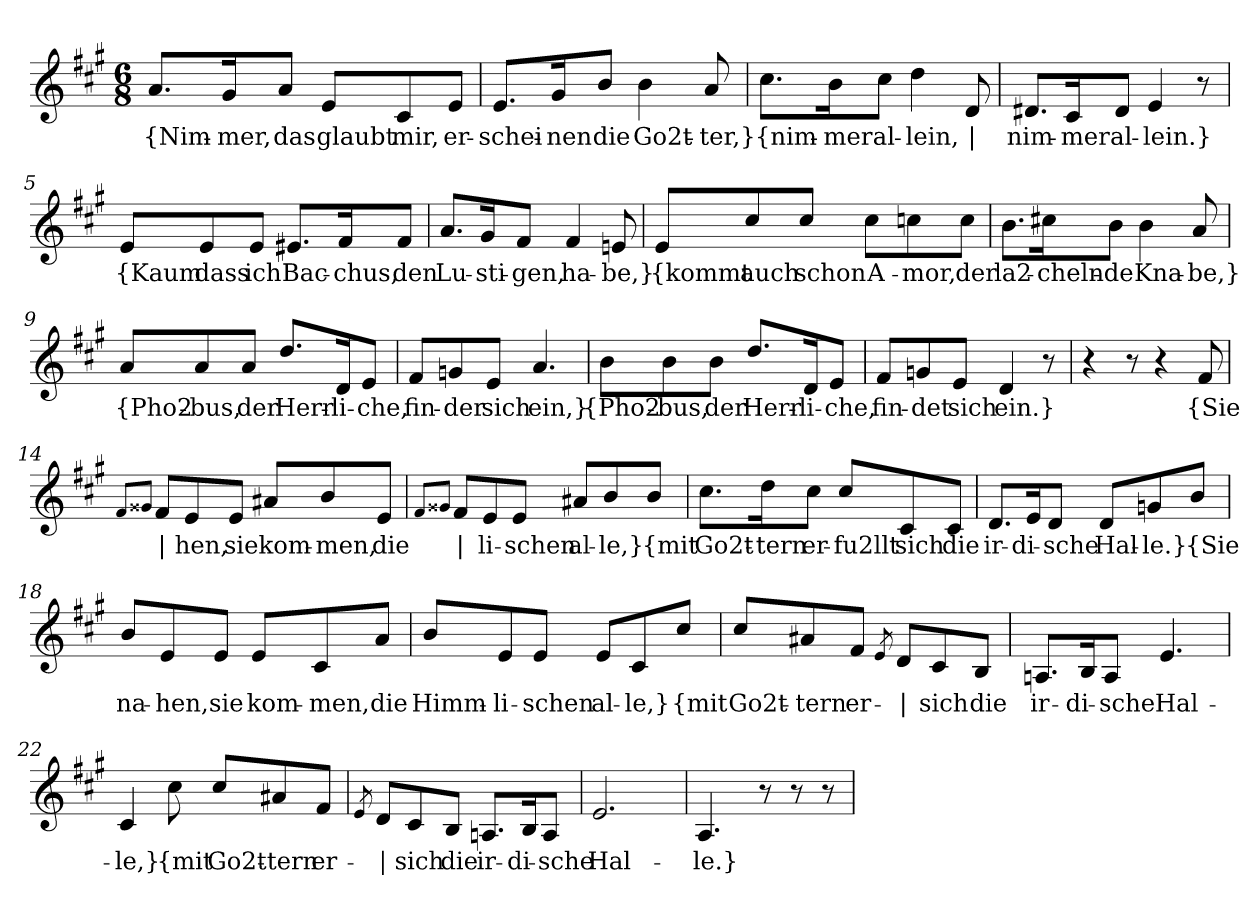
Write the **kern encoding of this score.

**kern	**text
*part1	*part1
*staff1	*staff1
*clefG2	*
*k[f#c#g#]	*
*M6/8	*
=1	=1
!	!LO:LY:b
8.a/L	{Nim-
!	!LO:LY:b
16g#/K	-mer,
!	!LO:LY:b
8a/J	das
!	!LO:LY:b
8e/L	glaubt
!	!LO:LY:b
8c#/	mir,
!	!LO:LY:b
8e/J	er-
=2	=2
!	!LO:LY:b
8.e/L	-schei-
!	!LO:LY:b
16g#/K	-nen
!	!LO:LY:b
8b/J	die
!	!LO:LY:b
4b\	Go2t-
!	!LO:LY:b
8a/	-ter,}
=3	=3
!	!LO:LY:b
8.cc#\L	{nim-
!	!LO:LY:b
16b\K	-mer
!	!LO:LY:b
8cc#\J	al-
!	!LO:LY:b
4dd\	-lein,
!	!LO:LY:b
8d/	|
!!LO:LB:g=z
=4	=4
!	!LO:LY:b
8.d#X/L	nim-
!	!LO:LY:b
16c#/K	-mer
!	!LO:LY:b
8d#/J	al-
!	!LO:LY:b
4e/	-lein.}
8r	.
=5	=5
!	!LO:LY:b
8e/L	{Kaum
!	!LO:LY:b
8e/	dass
!	!LO:LY:b
8e/J	ich
!	!LO:LY:b
8.e#X/L	Bac-
!	!LO:LY:b
16f#/K	-chus,
!	!LO:LY:b
8f#/J	den
=6	=6
!	!LO:LY:b
8.a/L	Lu-
!	!LO:LY:b
16g#/K	-sti-
!	!LO:LY:b
8f#/J	-gen,
!	!LO:LY:b
4f#/	ha-
!	!LO:LY:b
8en/	-be,}
!!LO:LB:g=z
=7	=7
!	!LO:LY:b
8e/L	{kommt
!	!LO:LY:b
8cc#/	auch
!	!LO:LY:b
8cc#/J	schon
!	!LO:LY:b
8cc#\L	A-
!	!LO:LY:b
8ccn\	-mor,
!	!LO:LY:b
8cc\J	der
=8	=8
!	!LO:LY:b
8.b\L	la2-
!	!LO:LY:b
16cc#X\K	-cheln-
!	!LO:LY:b
8b\J	-de
!	!LO:LY:b
4b\	Kna-
!	!LO:LY:b
8a/	-be,}
=9	=9
!	!LO:LY:b
8a/L	{Pho2-
!	!LO:LY:b
8a/	-bus,
!	!LO:LY:b
8a/J	der
!	!LO:LY:b
8.dd/L	Herr-
!	!LO:LY:b
16d/K	-li-
!	!LO:LY:b
8e/J	-che,
!!LO:LB:g=z
=10	=10
!	!LO:LY:b
8f#/L	fin-
!	!LO:LY:b
8gn/	-der
!	!LO:LY:b
8e/J	sich
!	!LO:LY:b
4.a/	ein,}
=11	=11
!	!LO:LY:b
8b\L	{Pho2-
!	!LO:LY:b
8b\	-bus,
!	!LO:LY:b
8b\J	der
!	!LO:LY:b
8.dd/L	Herr-
!	!LO:LY:b
16d/K	-li-
!	!LO:LY:b
8e/J	-che,
=12	=12
!	!LO:LY:b
8f#/L	fin-
!	!LO:LY:b
8gn/	-det
!	!LO:LY:b
8e/J	sich
!	!LO:LY:b
4d/	ein.}
8r	.
=13	=13
4r	.
8r	.
4r	.
!	!LO:LY:b
8f#/	{Sie
!!LO:LB:g=z
=14	=14
8qf#/L	.
8qg##X/J	.
!	!LO:LY:b
8f#/L	|
!	!LO:LY:b
8e/	-hen,
!	!LO:LY:b
8e/J	sie
!	!LO:LY:b
8a#X/L	kom-
!	!LO:LY:b
8b/	-men,
!	!LO:LY:b
8e/J	die
=15	=15
8qf#/L	.
8qg##X/J	.
!	!LO:LY:b
8f#/L	|
!	!LO:LY:b
8e/	-li-
!	!LO:LY:b
8e/J	-schen
!	!LO:LY:b
8a#X/L	al-
!	!LO:LY:b
8b/	-le,}
!	!LO:LY:b
8b/J	{mit
=16	=16
!	!LO:LY:b
8.cc#\L	Go2t-
!	!LO:LY:b
16dd\K	-tern
!	!LO:LY:b
8cc#\J	er-
!	!LO:LY:b
8cc#/L	-fu2llt
!	!LO:LY:b
8c#/	sich
!	!LO:LY:b
8c#/J	die
!!LO:LB:g=z
=17	=17
!	!LO:LY:b
8.d/L	ir-
!	!LO:LY:b
16e/K	-di-
!	!LO:LY:b
8d/J	-sche
!	!LO:LY:b
8d/L	Hal-
!	!LO:LY:b
8gn/	-le.}
!	!LO:LY:b
8b/J	{Sie
=18	=18
!	!LO:LY:b
8b/L	na-
!	!LO:LY:b
8e/	-hen,
!	!LO:LY:b
8e/J	sie
!	!LO:LY:b
8e/L	kom-
!	!LO:LY:b
8c#/	-men,
!	!LO:LY:b
8a/J	die
=19	=19
!	!LO:LY:b
8b/L	Himm-
!	!LO:LY:b
8e/	-li-
!	!LO:LY:b
8e/J	-schen
!	!LO:LY:b
8e/L	al-
!	!LO:LY:b
8c#/	-le,}
!	!LO:LY:b
8cc#/J	{mit
!!LO:LB:g=z
=20	=20
!	!LO:LY:b
8cc#/L	Go2t-
!	!LO:LY:b
8a#X/	-tern
!	!LO:LY:b
8f#/J	er-
8qe/	.
!	!LO:LY:b
8d/L	|
!	!LO:LY:b
8c#/	sich
!	!LO:LY:b
8B/J	die
=21	=21
!	!LO:LY:b
8.An/L	ir-
!	!LO:LY:b
16B/K	-di-
!	!LO:LY:b
8A/J	-sche
!	!LO:LY:b
4.e/	Hal-
=22	=22
!	!LO:LY:b
4c#/	-le,}
!	!LO:LY:b
8cc#\	{mit
!	!LO:LY:b
8cc#/L	Go2t-
!	!LO:LY:b
8a#X/	-tern
!	!LO:LY:b
8f#/J	er-
=23	=23
8qe/	.
!	!LO:LY:b
8d/L	|
!	!LO:LY:b
8c#/	sich
!	!LO:LY:b
8B/J	die
!	!LO:LY:b
8.An/L	ir-
!	!LO:LY:b
16B/K	-di-
!	!LO:LY:b
8A/J	-sche
!!LO:LB:g=z
=24	=24
!	!LO:LY:b
2.e/	Hal-
=25	=25
!	!LO:LY:b
4.A/	-le.}
8r	.
8r	.
8r	.
=	=
*-	*-
